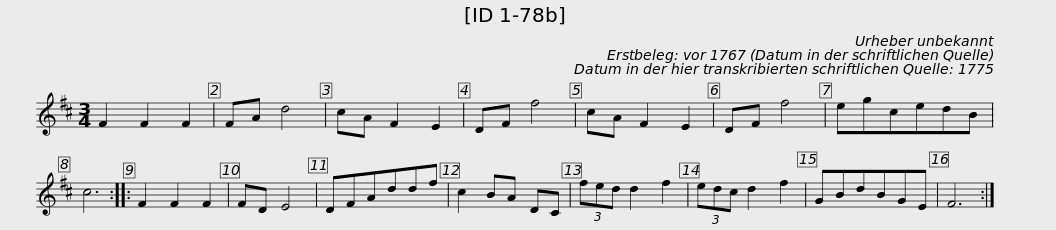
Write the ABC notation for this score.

X:1
L:1/8
M:3/4
I:linebreak $
K:D
V:1 treble
V:1
 F2 F2 F2 | FA d4 | cA F2 E2 | DF f4 | cA F2 E2 | %5
 DF f4 | egcedB | c6 :: F2 F2 F2 | FD E4 | %10
 DFAddf |$ c2 BA DC | (3fed d2 f2 | (3edc d2 f2 | GBdBGE | %15
 F6 :| %16
